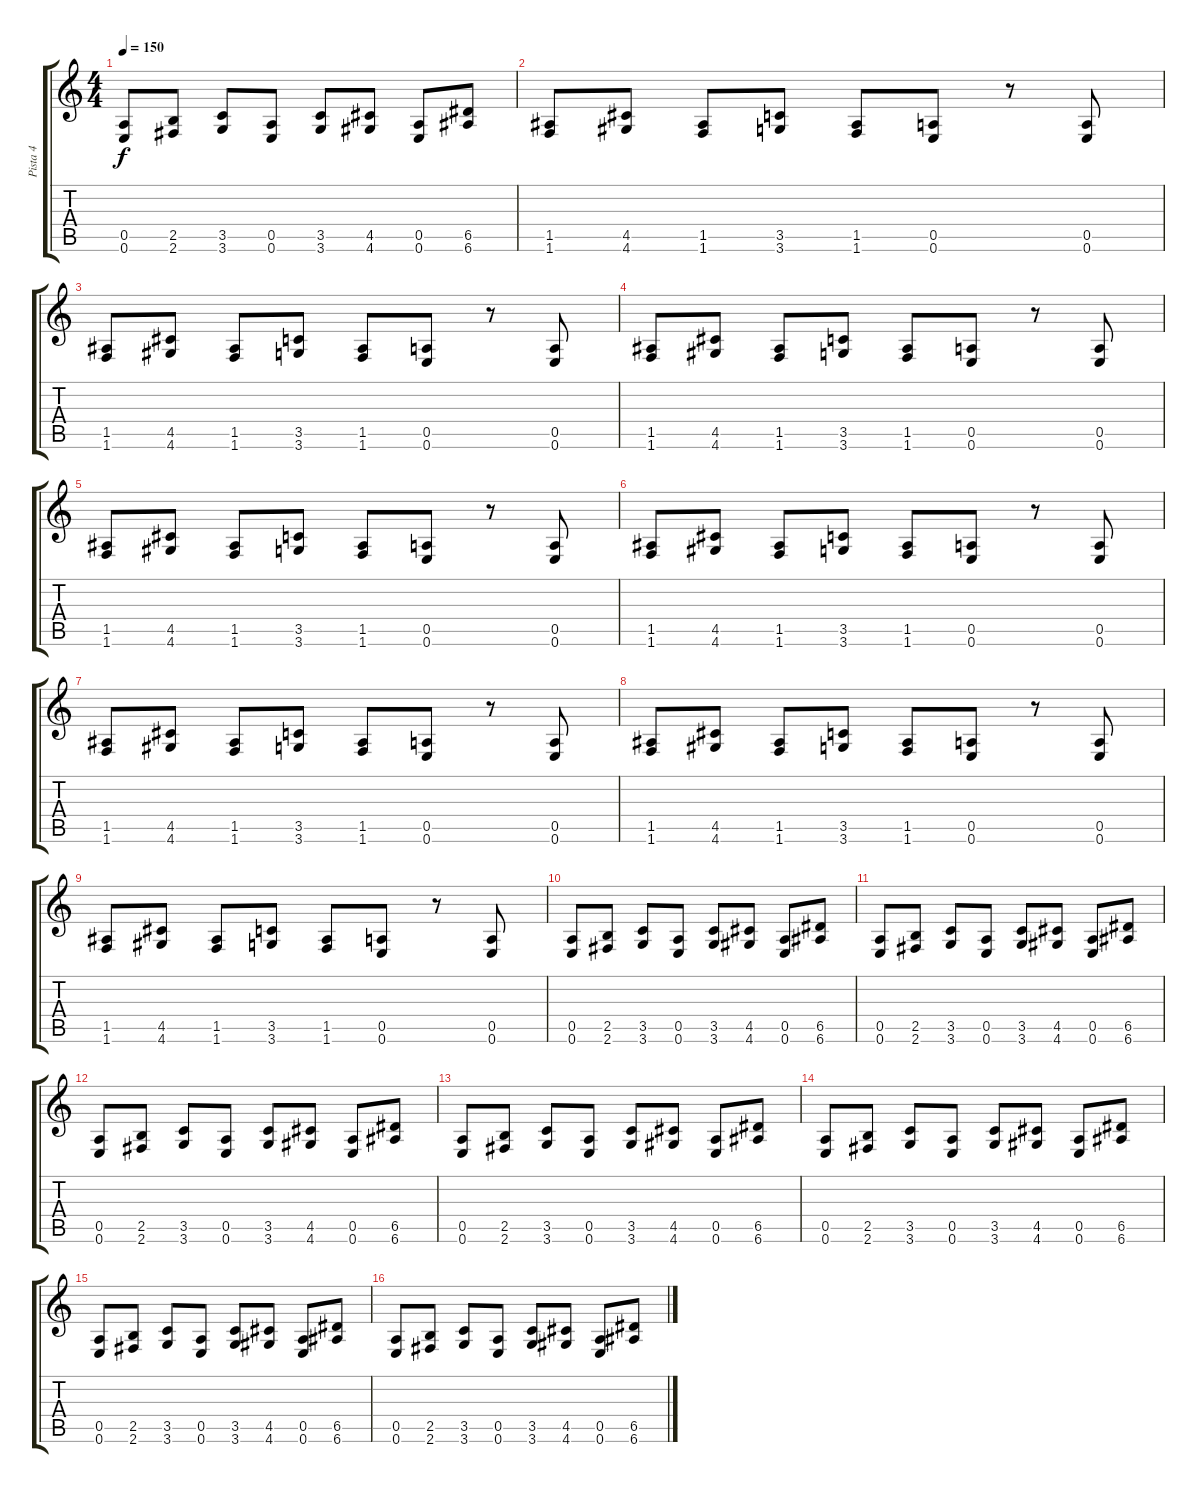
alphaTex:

\track ("Pista 4" "Pista 4") {instrument overdrivenguitar}
\staff {score tabs}
\tuning (E4 B3 G3 D3 A2 E2) {hide}
\ts (4 4)
\tempo 150
\clef g2
\ks c
(0.5 0.6).8{dy f} (2.5 2.6).8 (3.5 3.6).8 (0.5 0.6).8 (3.5 3.6).8 (4.5 4.6).8 (0.5 0.6).8 (6.5 6.6).8 |
(1.5 1.6).8 (4.5 4.6).8 (1.5 1.6).8 (3.5 3.6).8 (1.5 1.6).8 (0.5 0.6).8 r.8 (0.5 0.6).8 |
(1.5 1.6).8 (4.5 4.6).8 (1.5 1.6).8 (3.5 3.6).8 (1.5 1.6).8 (0.5 0.6).8 r.8 (0.5 0.6).8 |
(1.5 1.6).8 (4.5 4.6).8 (1.5 1.6).8 (3.5 3.6).8 (1.5 1.6).8 (0.5 0.6).8 r.8 (0.5 0.6).8 |
(1.5 1.6).8 (4.5 4.6).8 (1.5 1.6).8 (3.5 3.6).8 (1.5 1.6).8 (0.5 0.6).8 r.8 (0.5 0.6).8 |
(1.5 1.6).8 (4.5 4.6).8 (1.5 1.6).8 (3.5 3.6).8 (1.5 1.6).8 (0.5 0.6).8 r.8 (0.5 0.6).8 |
(1.5 1.6).8 (4.5 4.6).8 (1.5 1.6).8 (3.5 3.6).8 (1.5 1.6).8 (0.5 0.6).8 r.8 (0.5 0.6).8 |
(1.5 1.6).8 (4.5 4.6).8 (1.5 1.6).8 (3.5 3.6).8 (1.5 1.6).8 (0.5 0.6).8 r.8 (0.5 0.6).8 |
(1.5 1.6).8 (4.5 4.6).8 (1.5 1.6).8 (3.5 3.6).8 (1.5 1.6).8 (0.5 0.6).8 r.8 (0.5 0.6).8 |
(0.5 0.6).8 (2.5 2.6).8 (3.5 3.6).8 (0.5 0.6).8 (3.5 3.6).8 (4.5 4.6).8 (0.5 0.6).8 (6.5 6.6).8 |
(0.5 0.6).8 (2.5 2.6).8 (3.5 3.6).8 (0.5 0.6).8 (3.5 3.6).8 (4.5 4.6).8 (0.5 0.6).8 (6.5 6.6).8 |
(0.5 0.6).8 (2.5 2.6).8 (3.5 3.6).8 (0.5 0.6).8 (3.5 3.6).8 (4.5 4.6).8 (0.5 0.6).8 (6.5 6.6).8 |
(0.5 0.6).8 (2.5 2.6).8 (3.5 3.6).8 (0.5 0.6).8 (3.5 3.6).8 (4.5 4.6).8 (0.5 0.6).8 (6.5 6.6).8 |
(0.5 0.6).8 (2.5 2.6).8 (3.5 3.6).8 (0.5 0.6).8 (3.5 3.6).8 (4.5 4.6).8 (0.5 0.6).8 (6.5 6.6).8 |
(0.5 0.6).8 (2.5 2.6).8 (3.5 3.6).8 (0.5 0.6).8 (3.5 3.6).8 (4.5 4.6).8 (0.5 0.6).8 (6.5 6.6).8 |
(0.5 0.6).8 (2.5 2.6).8 (3.5 3.6).8 (0.5 0.6).8 (3.5 3.6).8 (4.5 4.6).8 (0.5 0.6).8 (6.5 6.6).8
